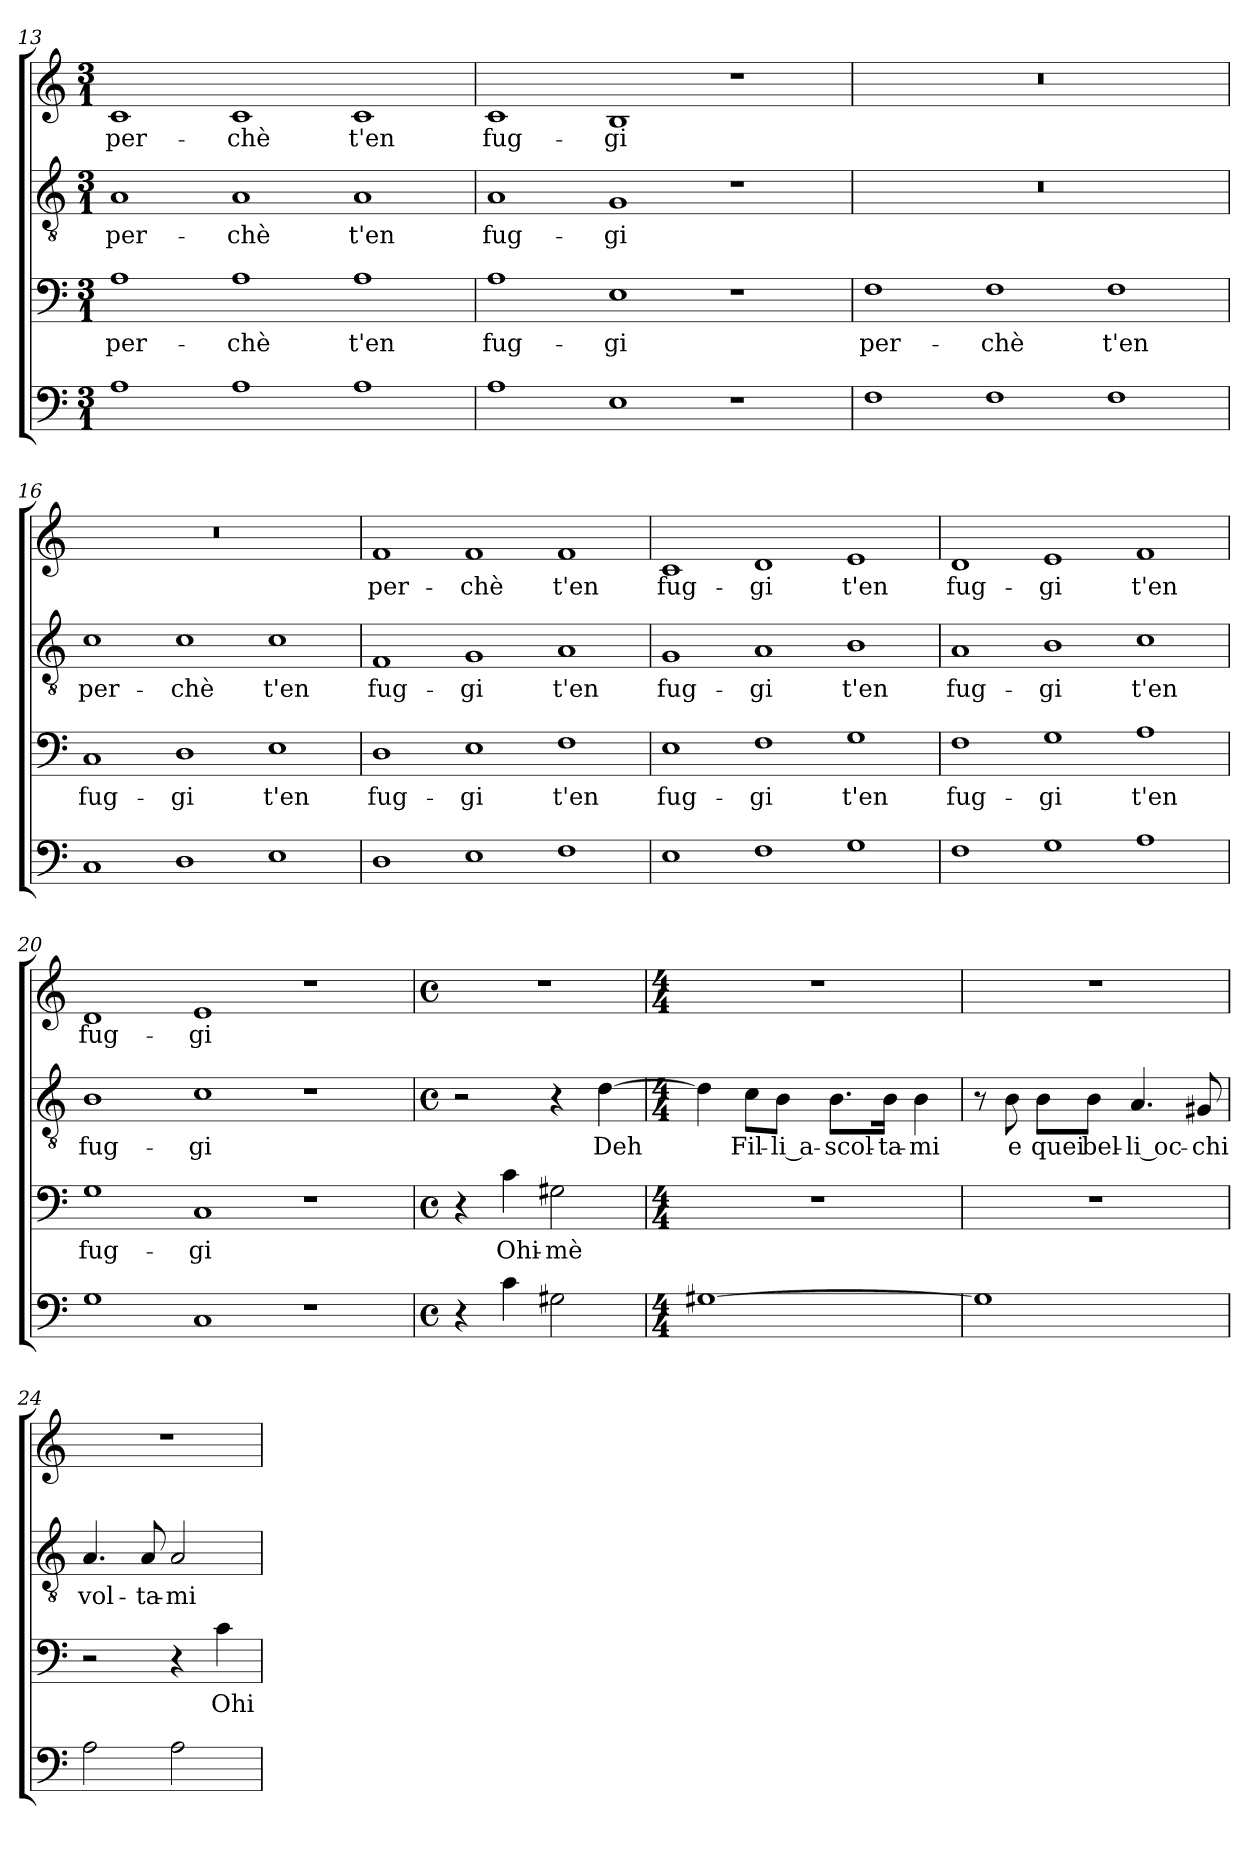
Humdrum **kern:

**kern	**kern	**text	**kern	**text	**kern	**text
*part4	*part3	*part3	*part2	*part2	*part1	*part1
*staff4	*staff3	*staff3	*staff2	*staff2	*staff1	*staff1
*clefF4	*clefF4	*	*clefGv2	*	*clefG2	*
*k[]	*k[]	*	*k[]	*	*k[]	*
*M3/1	*M3/1	*	*M3/1	*	*M3/1	*
=13	=13	=13	=13	=13	=13	=13
!	!	!LO:LY:b	!	!LO:LY:b	!	!LO:LY:b
1A	1A	per-	1A	per-	1c	per-
!	!	!LO:LY:b	!	!LO:LY:b	!	!LO:LY:b
1A	1A	-chè	1A	-chè	1c	-chè
!	!	!LO:LY:b	!	!LO:LY:b	!	!LO:LY:b
1A	1A	t'en	1A	t'en	1c	t'en
!!LO:PB:g=z
=14	=14	=14	=14	=14	=14	=14
!	!	!LO:LY:b	!	!LO:LY:b	!	!LO:LY:b
1A	1A	fug-	1A	fug-	1c	fug-
!	!	!LO:LY:b	!	!LO:LY:b	!	!LO:LY:b
1E	1E	-gi	1G	-gi	1B	-gi
1r	1r	.	1r	.	1r	.
=15	=15	=15	=15	=15	=15	=15
!	!	!LO:LY:b	!	!	!	!
1F	1F	per-	0.r	.	0.r	.
!	!	!LO:LY:b	!	!	!	!
1F	1F	-chè	.	.	.	.
!	!	!LO:LY:b	!	!	!	!
1F	1F	t'en	.	.	.	.
=16	=16	=16	=16	=16	=16	=16
!	!	!LO:LY:b	!	!LO:LY:b	!	!
1C	1C	fug-	1c	per-	0.r	.
!	!	!LO:LY:b	!	!LO:LY:b	!	!
1D	1D	-gi	1c	-chè	.	.
!	!	!LO:LY:b	!	!LO:LY:b	!	!
1E	1E	t'en	1c	t'en	.	.
=17	=17	=17	=17	=17	=17	=17
!	!	!LO:LY:b	!	!LO:LY:b	!	!LO:LY:b
1D	1D	fug-	1F	fug-	1f	per-
!	!	!LO:LY:b	!	!LO:LY:b	!	!LO:LY:b
1E	1E	-gi	1G	-gi	1f	-chè
!	!	!LO:LY:b	!	!LO:LY:b	!	!LO:LY:b
1F	1F	t'en	1A	t'en	1f	t'en
!!LO:LB:g=z
=18	=18	=18	=18	=18	=18	=18
!	!	!LO:LY:b	!	!LO:LY:b	!	!LO:LY:b
1E	1E	fug-	1G	fug-	1c	fug-
!	!	!LO:LY:b	!	!LO:LY:b	!	!LO:LY:b
1F	1F	-gi	1A	-gi	1d	-gi
!	!	!LO:LY:b	!	!LO:LY:b	!	!LO:LY:b
1G	1G	t'en	1B	t'en	1e	t'en
=19	=19	=19	=19	=19	=19	=19
!	!	!LO:LY:b	!	!LO:LY:b	!	!LO:LY:b
1F	1F	fug-	1A	fug-	1d	fug-
!	!	!LO:LY:b	!	!LO:LY:b	!	!LO:LY:b
1G	1G	-gi	1B	-gi	1e	-gi
!	!	!LO:LY:b	!	!LO:LY:b	!	!LO:LY:b
1A	1A	t'en	1c	t'en	1f	t'en
=20	=20	=20	=20	=20	=20	=20
!	!	!LO:LY:b	!	!LO:LY:b	!	!LO:LY:b
1G	1G	fug-	1B	fug-	1d	fug-
!	!	!LO:LY:b	!	!LO:LY:b	!	!LO:LY:b
1C	1C	-gi	1c	-gi	1e	-gi
1r	1r	.	1r	.	1r	.
=21	=21	=21	=21	=21	=21	=21
*M4/4	*M4/4	*	*M4/4	*	*M4/4	*
*met(c)	*met(c)	*	*met(c)	*	*met(c)	*
4r	4r	.	2r	.	1r	.
!	!	!LO:LY:b	!	!	!	!
4c\	4c\	Ohi-	.	.	.	.
!	!	!LO:LY:b	!	!	!	!
2G#X\	2G#X\	-mè	4r	.	.	.
!	!	!	!	!LO:LY:b	!	!
.	.	.	[4d\	Deh	.	.
!!LO:LB:g=z
=22	=22	=22	=22	=22	=22	=22
*M4/4	*M4/4	*	*M4/4	*	*M4/4	*
[1G#X	1r	.	4d\]	.	1r	.
!	!	!	!	!LO:LY:b	!	!
.	.	.	8c\L	Fil-	.	.
!	!	!	!	!LO:LY:b	!	!
.	.	.	8B\J	li a-	.	.
!	!	!	!	!LO:LY:b	!	!
.	.	.	8.B\L	-scol-	.	.
!	!	!	!	!LO:LY:b	!	!
.	.	.	16B\Jk	-ta-	.	.
!	!	!	!	!LO:LY:b	!	!
.	.	.	4B\	-mi	.	.
=23	=23	=23	=23	=23	=23	=23
1G#]	1r	.	8r	.	1r	.
!	!	!	!	!LO:LY:b	!	!
.	.	.	8B\	e	.	.
!	!	!	!	!LO:LY:b	!	!
.	.	.	8B\L	quei	.	.
!	!	!	!	!LO:LY:b	!	!
.	.	.	8B\J	bel-	.	.
!	!	!	!	!LO:LY:b	!	!
.	.	.	4.A/	li oc-	.	.
!	!	!	!	!LO:LY:b	!	!
.	.	.	8G#X/	-chi	.	.
=24	=24	=24	=24	=24	=24	=24
!	!	!	!	!LO:LY:b	!	!
2A\	2r	.	4.A/	vol-	1r	.
!	!	!	!	!LO:LY:b	!	!
.	.	.	8A/	-ta-	.	.
!	!	!	!	!LO:LY:b	!	!
2A\	4r	.	2A/	-mi	.	.
!	!	!LO:LY:b	!	!	!	!
.	4c\	Ohi-	.	.	.	.
=	=	=	=	=	=	=
*-	*-	*-	*-	*-	*-	*-
